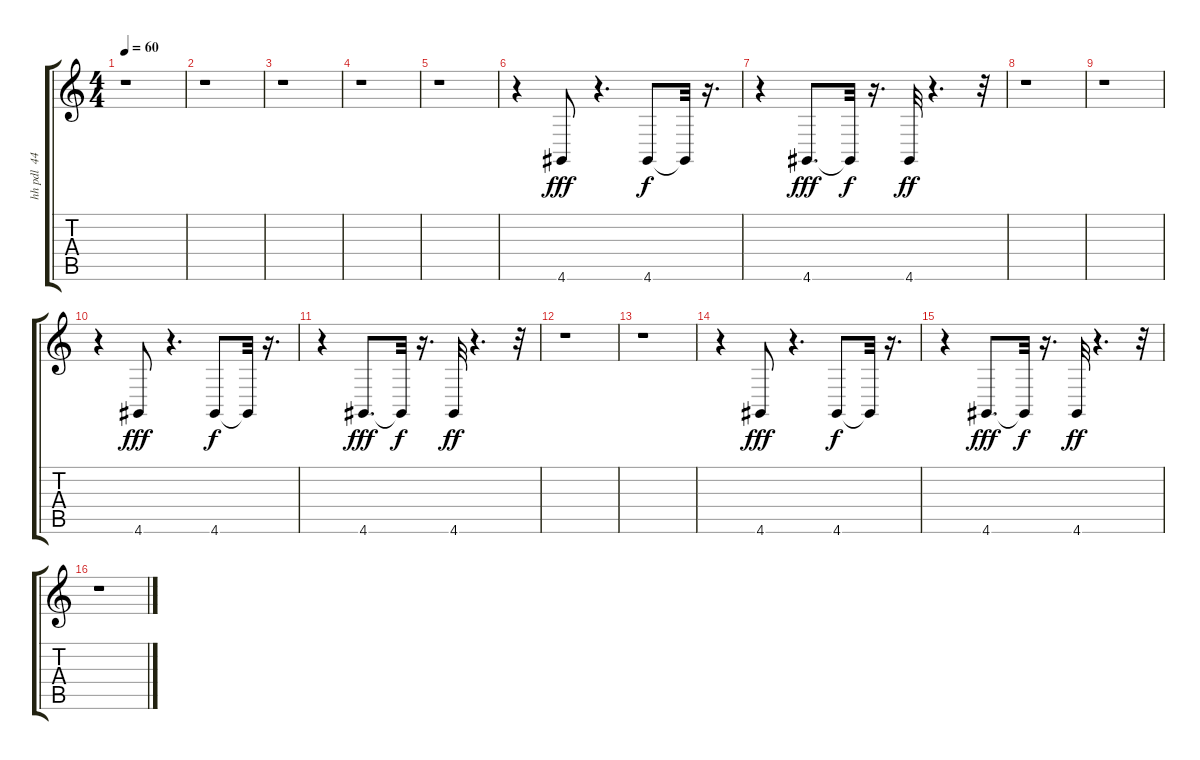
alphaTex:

\track ("hh pdl  44          " "hh pdl  44") {instrument celesta}
\staff {score tabs}
\tuning (E4 B3 G3 D3 A2 E2) {hide}
\ts (4 4)
\tempo 60
\clef g2
\ks c
r.1{dy ff} |
r.1 |
r.1 |
r.1 |
r.1 |
r.4 4.6.8{dy fff} r.4{d} 4.6.8{dy f} 4.6{t}.32 r.16{d} |
r.4 4.6.8{d dy fff} 4.6{t}.32{dy f} r.16{d} 4.6.32{dy ff} r.4{d} r.32 |
r.1 |
r.1 |
r.4 4.6.8{dy fff} r.4{d} 4.6.8{dy f} 4.6{t}.32 r.16{d} |
r.4 4.6.8{d dy fff} 4.6{t}.32{dy f} r.16{d} 4.6.32{dy ff} r.4{d} r.32 |
r.1 |
r.1 |
r.4 4.6.8{dy fff} r.4{d} 4.6.8{dy f} 4.6{t}.32 r.16{d} |
r.4 4.6.8{d dy fff} 4.6{t}.32{dy f} r.16{d} 4.6.32{dy ff} r.4{d} r.32 |
r.1
